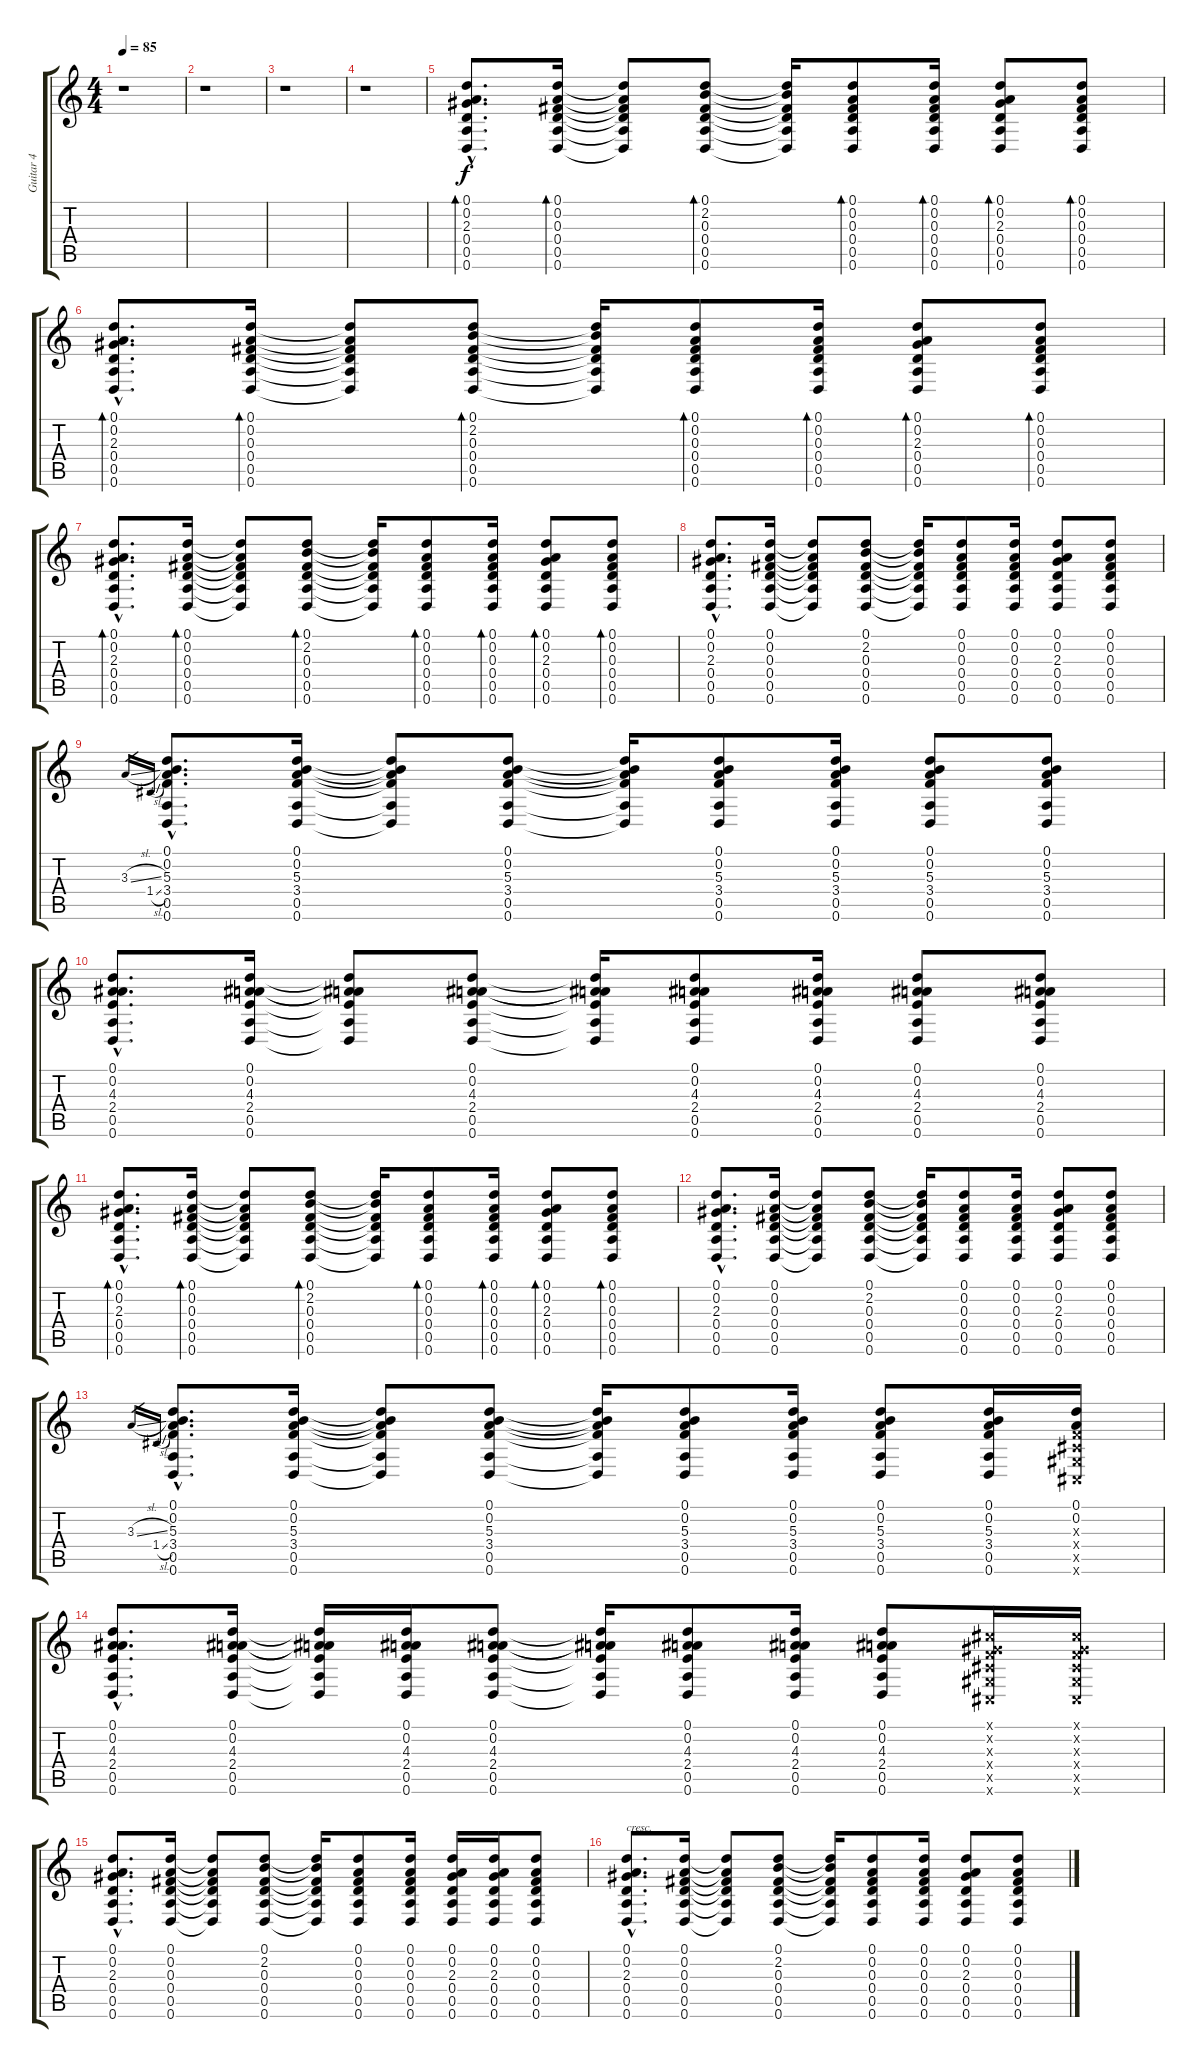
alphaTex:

\track ("Guitar 4" "Guitar 4") {instrument acousticguitarsteel}
\staff {score tabs}
\tuning (D4 A3 Gb3 D3 A2 D2) {hide}
\ts (4 4)
\tempo 85
\clef g2
\ks c
r.1{dy f} |
r.1 |
r.1 |
r.1 |
(0.1{hac} 0.2{hac} 2.3{hac} 0.4{hac} 0.5{hac} 0.6{hac}).8{d bd 60} (0.1 0.2 0.3 0.4 0.5 0.6).16{bd 60} (0.1{t} 0.2{t} 0.3{t} 0.4{t} 0.5{t} 0.6{t}).8 (0.1 2.2 0.3 0.4 0.5 0.6).8{bd 60} (0.1{t} 2.2{t} 0.3{t} 0.4{t} 0.5{t} 0.6{t}).16 (0.1 0.2 0.3 0.4 0.5 0.6).8{bd 60} (0.1 0.2 0.3 0.4 0.5 0.6).16{bd 60} (0.1 0.2 2.3 0.4 0.5 0.6).8{bd 60} (0.1 0.2 0.3 0.4 0.5 0.6).8{bd 60} |
(0.1{hac} 0.2{hac} 2.3{hac} 0.4{hac} 0.5{hac} 0.6{hac}).8{d bd 60} (0.1 0.2 0.3 0.4 0.5 0.6).16{bd 60} (0.1{t} 0.2{t} 0.3{t} 0.4{t} 0.5{t} 0.6{t}).8 (0.1 2.2 0.3 0.4 0.5 0.6).8{bd 60} (0.1{t} 2.2{t} 0.3{t} 0.4{t} 0.5{t} 0.6{t}).16 (0.1 0.2 0.3 0.4 0.5 0.6).8{bd 60} (0.1 0.2 0.3 0.4 0.5 0.6).16{bd 60} (0.1 0.2 2.3 0.4 0.5 0.6).8{bd 60} (0.1 0.2 0.3 0.4 0.5 0.6).8{bd 60} |
(0.1{hac} 0.2{hac} 2.3{hac} 0.4{hac} 0.5{hac} 0.6{hac}).8{d bd 60} (0.1 0.2 0.3 0.4 0.5 0.6).16{bd 60} (0.1{t} 0.2{t} 0.3{t} 0.4{t} 0.5{t} 0.6{t}).8 (0.1 2.2 0.3 0.4 0.5 0.6).8{bd 60} (0.1{t} 2.2{t} 0.3{t} 0.4{t} 0.5{t} 0.6{t}).16 (0.1 0.2 0.3 0.4 0.5 0.6).8{bd 60} (0.1 0.2 0.3 0.4 0.5 0.6).16{bd 60} (0.1 0.2 2.3 0.4 0.5 0.6).8{bd 60} (0.1 0.2 0.3 0.4 0.5 0.6).8{bd 60} |
(0.1{hac} 0.2{hac} 2.3{hac} 0.4{hac} 0.5{hac} 0.6{hac}).8{d} (0.1 0.2 0.3 0.4 0.5 0.6).16 (0.1{t} 0.2{t} 0.3{t} 0.4{t} 0.5{t} 0.6{t}).8 (0.1 2.2 0.3 0.4 0.5 0.6).8 (0.1{t} 2.2{t} 0.3{t} 0.4{t} 0.5{t} 0.6{t}).16 (0.1 0.2 0.3 0.4 0.5 0.6).8 (0.1 0.2 0.3 0.4 0.5 0.6).16 (0.1 0.2 2.3 0.4 0.5 0.6).8 (0.1 0.2 0.3 0.4 0.5 0.6).8 |
3.3{sl}.16{gr} 1.4{sl}.16{gr} (0.1{hac} 0.2{hac} 5.3{hac} 3.4{hac} 0.5{hac} 0.6{hac}).8{d} (0.1 0.2 5.3 3.4 0.5 0.6).16 (0.1{t} 0.2{t} 5.3{t} 3.4{t} 0.5{t} 0.6{t}).8 (0.1 0.2 5.3 3.4 0.5 0.6).8 (0.1{t} 0.2{t} 5.3{t} 3.4{t} 0.5{t} 0.6{t}).16 (0.1 0.2 5.3 3.4 0.5 0.6).8 (0.1 0.2 5.3 3.4 0.5 0.6).16 (0.1 0.2 5.3 3.4 0.5 0.6).8 (0.1 0.2 5.3 3.4 0.5 0.6).8 |
(0.1{hac} 0.2{hac} 4.3{hac} 2.4{hac} 0.5{hac} 0.6{hac}).8{d} (0.1 0.2 4.3 2.4 0.5 0.6).16 (0.1{t} 0.2{t} 4.3{t} 2.4{t} 0.5{t} 0.6{t}).8 (0.1 0.2 4.3 2.4 0.5 0.6).8 (0.1{t} 0.2{t} 4.3{t} 2.4{t} 0.5{t} 0.6{t}).16 (0.1 0.2 4.3 2.4 0.5 0.6).8 (0.1 0.2 4.3 2.4 0.5 0.6).16 (0.1 0.2 4.3 2.4 0.5 0.6).8 (0.1 0.2 4.3 2.4 0.5 0.6).8 |
(0.1{hac} 0.2{hac} 2.3{hac} 0.4{hac} 0.5{hac} 0.6{hac}).8{d bd 60} (0.1 0.2 0.3 0.4 0.5 0.6).16{bd 60} (0.1{t} 0.2{t} 0.3{t} 0.4{t} 0.5{t} 0.6{t}).8 (0.1 2.2 0.3 0.4 0.5 0.6).8{bd 60} (0.1{t} 2.2{t} 0.3{t} 0.4{t} 0.5{t} 0.6{t}).16 (0.1 0.2 0.3 0.4 0.5 0.6).8{bd 60} (0.1 0.2 0.3 0.4 0.5 0.6).16{bd 60} (0.1 0.2 2.3 0.4 0.5 0.6).8{bd 60} (0.1 0.2 0.3 0.4 0.5 0.6).8{bd 60} |
(0.1{hac} 0.2{hac} 2.3{hac} 0.4{hac} 0.5{hac} 0.6{hac}).8{d} (0.1 0.2 0.3 0.4 0.5 0.6).16 (0.1{t} 0.2{t} 0.3{t} 0.4{t} 0.5{t} 0.6{t}).8 (0.1 2.2 0.3 0.4 0.5 0.6).8 (0.1{t} 2.2{t} 0.3{t} 0.4{t} 0.5{t} 0.6{t}).16 (0.1 0.2 0.3 0.4 0.5 0.6).8 (0.1 0.2 0.3 0.4 0.5 0.6).16 (0.1 0.2 2.3 0.4 0.5 0.6).8 (0.1 0.2 0.3 0.4 0.5 0.6).8 |
3.3{sl}.16{gr} 1.4{sl}.16{gr} (0.1{hac} 0.2{hac} 5.3{hac} 3.4{hac} 0.5{hac} 0.6{hac}).8{d} (0.1 0.2 5.3 3.4 0.5 0.6).16 (0.1{t} 0.2{t} 5.3{t} 3.4{t} 0.5{t} 0.6{t}).8 (0.1 0.2 5.3 3.4 0.5 0.6).8 (0.1{t} 0.2{t} 5.3{t} 3.4{t} 0.5{t} 0.6{t}).16 (0.1 0.2 5.3 3.4 0.5 0.6).8 (0.1 0.2 5.3 3.4 0.5 0.6).16 (0.1 0.2 5.3 3.4 0.5 0.6).8 (0.1 0.2 5.3 3.4 0.5 0.6).16 (0.1 0.2 -1.3{x} -1.4{x} -1.5{x} -1.6{x}).16 |
(0.1{hac} 0.2{hac} 4.3{hac} 2.4{hac} 0.5{hac} 0.6{hac}).8{d} (0.1 0.2 4.3 2.4 0.5 0.6).16 (0.1{t} 0.2{t} 4.3{t} 2.4{t} 0.5{t} 0.6{t}).16 (0.1 0.2 4.3 2.4 0.5 0.6).16 (0.1 0.2 4.3 2.4 0.5 0.6).8 (0.1{t} 0.2{t} 4.3{t} 2.4{t} 0.5{t} 0.6{t}).16 (0.1 0.2 4.3 2.4 0.5 0.6).8 (0.1 0.2 4.3 2.4 0.5 0.6).16 (0.1 0.2 4.3 2.4 0.5 0.6).8 (-1.1{x} -1.2{x} -1.3{x} -1.4{x} -1.5{x} -1.6{x}).16 (-1.1{x} -1.2{x} -1.3{x} -1.4{x} -1.5{x} -1.6{x}).16 |
(0.1{hac} 0.2{hac} 2.3{hac} 0.4{hac} 0.5{hac} 0.6{hac}).8{d} (0.1 0.2 0.3 0.4 0.5 0.6).16 (0.1{t} 0.2{t} 0.3{t} 0.4{t} 0.5{t} 0.6{t}).8 (0.1 2.2 0.3 0.4 0.5 0.6).8 (0.1{t} 2.2{t} 0.3{t} 0.4{t} 0.5{t} 0.6{t}).16 (0.1 0.2 0.3 0.4 0.5 0.6).8 (0.1 0.2 0.3 0.4 0.5 0.6).16 (0.1 0.2 2.3 0.4 0.5 0.6).16 (0.1 0.2 2.3 0.4 0.5 0.6).16 (0.1 0.2 0.3 0.4 0.5 0.6).8 |
(0.1{hac} 0.2{hac} 2.3{hac} 0.4{hac} 0.5{hac} 0.6{hac}).8{d txt "cresc."} (0.1 0.2 0.3 0.4 0.5 0.6).16 (0.1{t} 0.2{t} 0.3{t} 0.4{t} 0.5{t} 0.6{t}).8 (0.1 2.2 0.3 0.4 0.5 0.6).8 (0.1{t} 2.2{t} 0.3{t} 0.4{t} 0.5{t} 0.6{t}).16 (0.1 0.2 0.3 0.4 0.5 0.6).8 (0.1 0.2 0.3 0.4 0.5 0.6).16 (0.1 0.2 2.3 0.4 0.5 0.6).8 (0.1 0.2 0.3 0.4 0.5 0.6).8
